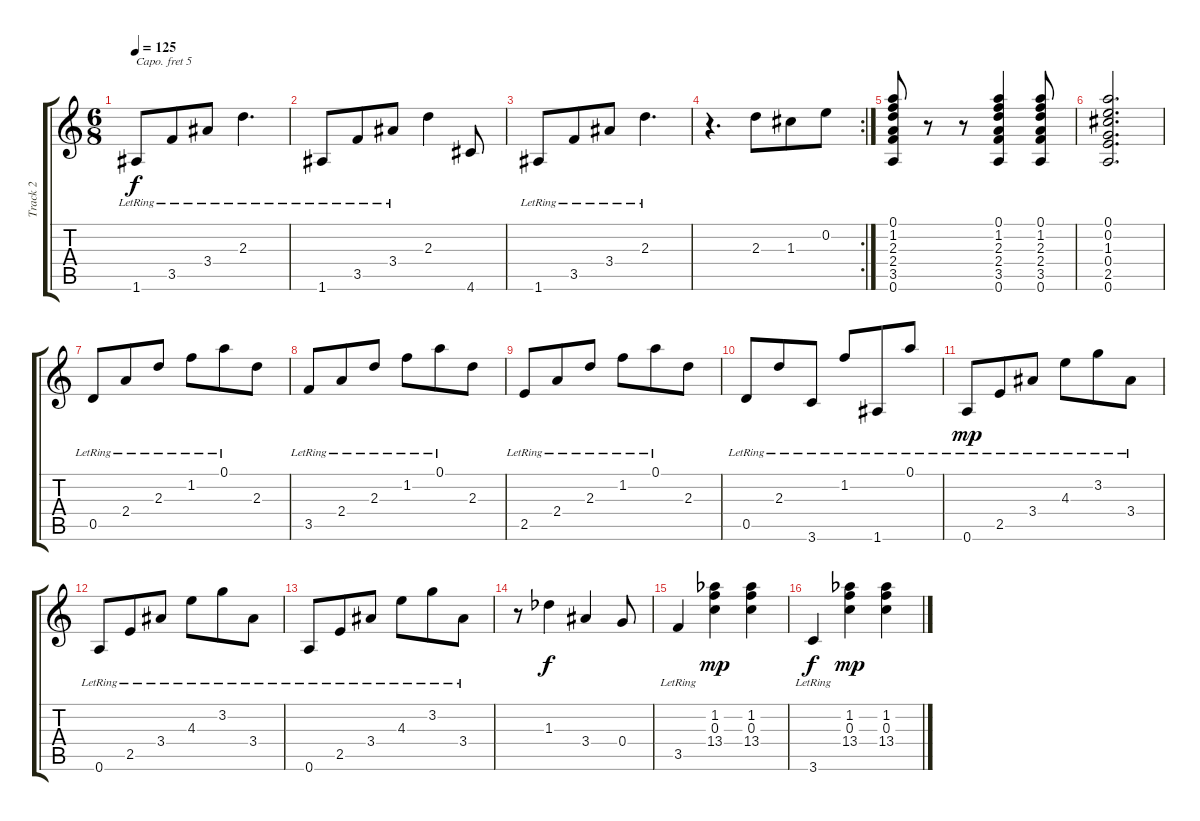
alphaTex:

\track ("Track 2" "Track 2") {instrument acousticguitarnylon}
\staff {score tabs}
\capo 5
\tuning (E4 B3 G3 D3 A2 E2) {hide}
\ts (6 8)
\tempo 125
\clef g2
\ks c
1.6{lr}.8{dy f} 3.5{lr}.8 3.4{lr}.8 2.3{lr}.4{d} |
1.6{lr}.8 3.5{lr}.8 3.4{lr}.8 2.3.4 4.6.8 |
1.6{lr}.8 3.5{lr}.8 3.4{lr}.8 2.3{lr}.4{d} |
\rc 2
r.4{d} 2.3.8 1.3.8 0.2.8 |
(0.1 1.2 2.3 2.4 3.5 0.6).8 r.8 r.8 (0.1 1.2 2.3 2.4 3.5 0.6).4 (0.1 1.2 2.3 2.4 3.5 0.6).8 |
(0.1 0.2 1.3 0.4 2.5 0.6).2{d} |
0.5{lr}.8 2.4{lr}.8 2.3{lr}.8 1.2{lr}.8 0.1{lr}.8 2.3.8 |
3.5{lr}.8 2.4{lr}.8 2.3{lr}.8 1.2{lr}.8 0.1{lr}.8 2.3.8 |
2.5{lr}.8 2.4{lr}.8 2.3{lr}.8 1.2{lr}.8 0.1{lr}.8 2.3.8 |
0.5{lr}.8 2.3{lr}.8 3.6{lr}.8 1.2{lr}.8 1.6{lr}.8 0.1{lr}.8 |
0.6{lr}.8{dy mp} 2.5{lr}.8 3.4{lr}.8 4.3{lr}.8 3.2{lr}.8 3.4{lr}.8 |
0.6{lr}.8 2.5{lr}.8 3.4{lr}.8 4.3{lr}.8 3.2{lr}.8 3.4{lr}.8 |
0.6{lr}.8 2.5{lr}.8 3.4{lr}.8 4.3{lr}.8 3.2{lr}.8 3.4{lr}.8 |
r.8 1.3{acc b}.4{dy f} 3.4.4 0.4.8 |
3.5{lr}.4 (1.2 0.3 13.4{acc b}).4{dy mp} (1.2 0.3 13.4{acc b}).4 |
3.6{lr}.4{dy f} (1.2 0.3 13.4{acc b}).4{dy mp} (1.2 0.3 13.4{acc b}).4
